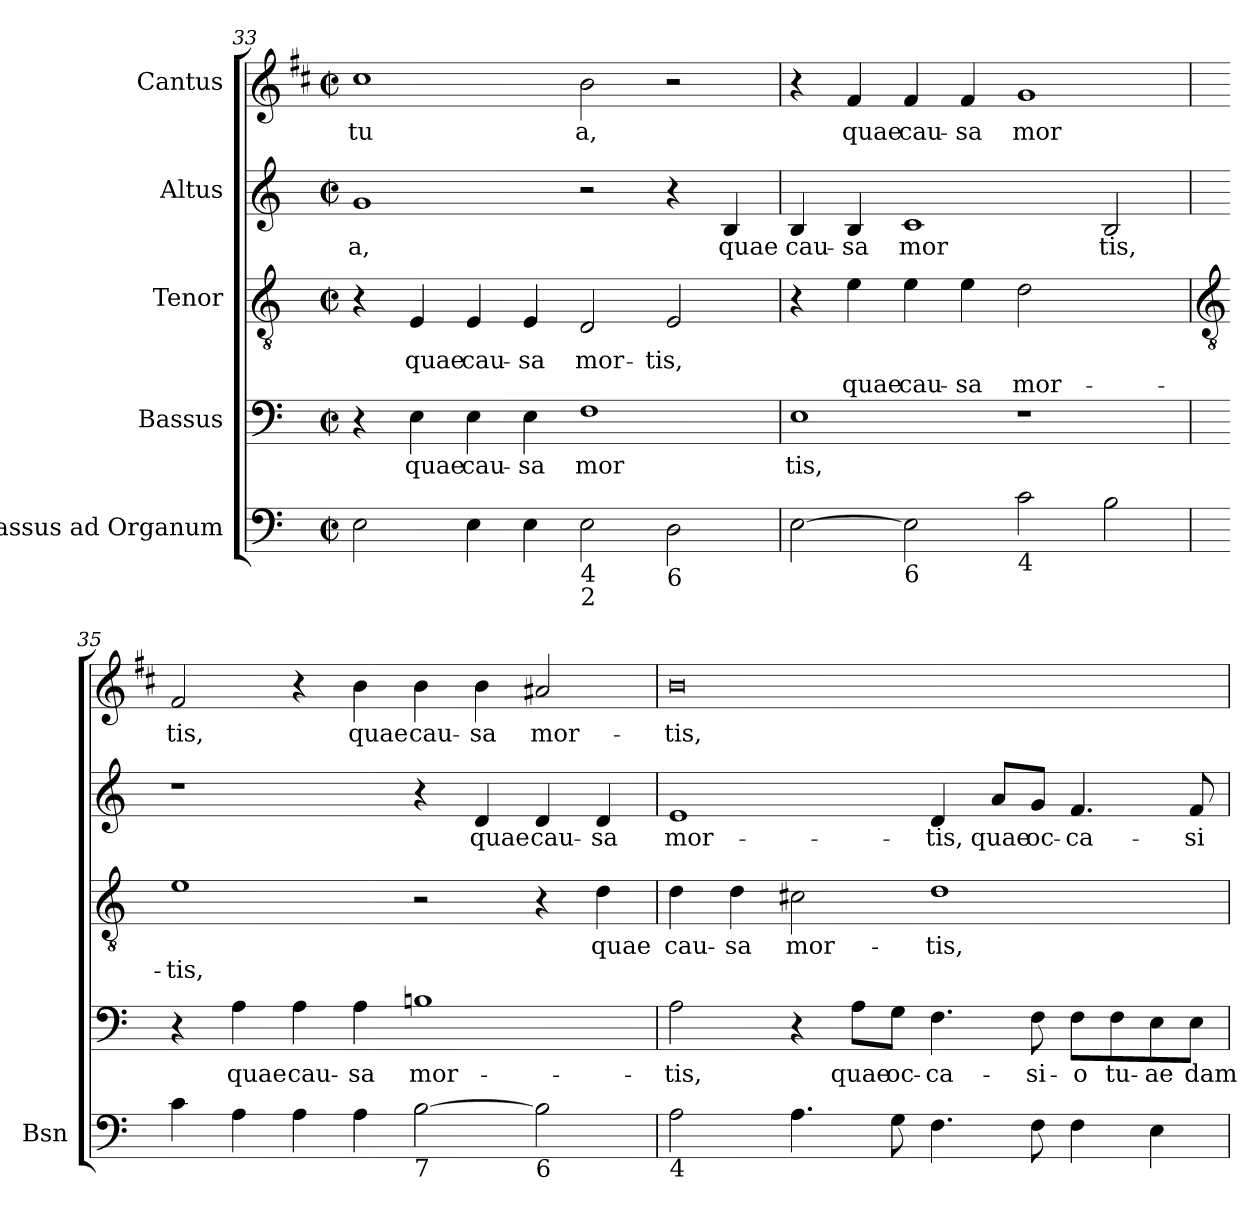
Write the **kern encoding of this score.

**kern	**kern	**text	**kern	**text	**text	**kern	**text	**kern	**text
*part5	*part4	*part4	*part3	*part3	*part3	*part2	*part2	*part1	*part1
*staff5	*staff4	*staff4	*staff3	*staff3	*staff3	*staff2	*staff2	*staff1	*staff1
*I"Bassus ad Organum	*I"Bassus	*	*I"Tenor	*	*	*I"Altus	*	*I"Cantus	*
*I'Bsn	*	*	*	*	*	*	*	*	*
*clefF4	*clefF4	*	*clefGv2	*	*	*clefG2	*	*clefG2	*
*	*	*	*	*	*	*	*	*ITrd1c2	*
*k[]	*k[]	*	*k[]	*	*	*k[]	*	*k[]	*
*C:	*C:	*	*C:	*	*	*C:	*	*C:	*
*M4/2	*M4/2	*	*M4/2	*	*	*M4/2	*	*M4/2	*
*met(c|)	*met(c|)	*	*met(c|)	*	*	*met(c|)	*	*met(c|)	*
=33	=33	=33	=33	=33	=33	=33	=33	=33	=33
!	!	!	!	!	!	!	!LO:LY:b	!	!LO:LY:b
2E	4r	.	4r	.	.	1g	a,	1b	tu
!	!	!LO:LY:b	!	!LO:LY:b	!	!	!	!	!
.	4E	quae	4E	quae	.	.	.	.	.
!	!	!LO:LY:b	!	!LO:LY:b	!	!	!	!	!
4E	4E	cau-	4E	cau-	.	.	.	.	.
!	!	!LO:LY:b	!	!LO:LY:b	!	!	!	!	!
4E	4E	-sa	4E	-sa	.	.	.	.	.
!LO:TX:b:t=4\n2	!	!	!	!	!	!	!	!	!
!	!	!LO:LY:b	!	!LO:LY:b	!	!	!	!	!LO:LY:b
2E	1F	mor	2D	mor-	.	2r	.	2a	a,
!LO:TX:b:t=6	!	!	!	!	!	!	!	!	!
!	!	!	!	!LO:LY:b	!	!	!	!	!
2D	.	.	2E	-tis,	.	4r	.	2r	.
!	!	!	!	!	!	!	!LO:LY:b	!	!
.	.	.	.	.	.	4B	quae	.	.
=34	=34	=34	=34	=34	=34	=34	=34	=34	=34
!	!	!LO:LY:b	!	!	!	!	!LO:LY:b	!	!
[2E	1E	tis,	4r	.	.	4B	cau-	4r	.
!	!	!	!	!	!LO:LY:b	!	!LO:LY:b	!	!LO:LY:b
.	.	.	4e	.	quae	4B	-sa	4e	quae
!LO:TX:b:t=6	!	!	!	!	!	!	!	!	!
!	!	!	!	!	!LO:LY:b	!	!LO:LY:b	!	!LO:LY:b
2E]	.	.	4e	.	cau-	1c	mor	4e	cau-
!	!	!	!	!	!LO:LY:b	!	!	!	!LO:LY:b
.	.	.	4e	.	-sa	.	.	4e	-sa
!LO:TX:b:t=4	!	!	!	!	!	!	!	!	!
!	!	!	!	!	!LO:LY:b	!	!	!	!LO:LY:b
2c	1r	.	2d	.	mor-	.	.	1f	mor
!	!	!	!	!	!	!	!LO:LY:b	!	!
2B	.	.	2ryy	.	.	2B	tis,	.	.
!!LO:LB:g=z
=35	=35	=35	=35	=35	=35	=35	=35	=35	=35
*	*	*	*clefGv2	*	*	*	*	*	*
!	!	!	!	!	!LO:LY:b	!	!	!	!LO:LY:b
4c	4r	.	1e	.	-tis,	1r	.	2e	tis,
!	!	!LO:LY:b	!	!	!	!	!	!	!
4A	4A	quae	.	.	.	.	.	.	.
!	!	!LO:LY:b	!	!	!	!	!	!	!
4A	4A	cau-	.	.	.	.	.	4r	.
!	!	!LO:LY:b	!	!	!	!	!	!	!LO:LY:b
4A	4A	-sa	.	.	.	.	.	4a	quae
!LO:TX:b:t=7	!	!	!	!	!	!	!	!	!
!	!	!LO:LY:b	!	!	!	!	!	!	!LO:LY:b
[2B	1Bn	mor-	2r	.	.	4r	.	4a	cau-
!	!	!	!	!	!	!	!LO:LY:b	!	!LO:LY:b
.	.	.	.	.	.	4d	quae	4a	-sa
!LO:TX:b:t=6	!	!	!	!	!	!	!	!	!
!	!	!	!	!	!	!	!LO:LY:b	!	!LO:LY:b
2B]	.	.	4r	.	.	4d	cau-	2g#X	mor-
!	!	!	!	!LO:LY:b	!	!	!LO:LY:b	!	!
.	.	.	4d	quae	.	4d	-sa	.	.
=36	=36	=36	=36	=36	=36	=36	=36	=36	=36
!LO:TX:b:t=4	!	!	!	!	!	!	!	!	!
!	!	!LO:LY:b	!	!LO:LY:b	!	!	!LO:LY:b	!	!LO:LY:b
2A	2A	-tis,	4d	cau-	.	1e	mor-	0a	-tis,
!	!	!	!	!LO:LY:b	!	!	!	!	!
.	.	.	4d	-sa	.	.	.	.	.
!	!	!	!	!LO:LY:b	!	!	!	!	!
4.A	4r	.	2c#X	mor-	.	.	.	.	.
!	!	!LO:LY:b	!	!	!	!	!	!	!
.	8A\L	quae	.	.	.	.	.	.	.
!	!	!LO:LY:b	!	!	!	!	!	!	!
8G	8G\J	oc-	.	.	.	.	.	.	.
!	!	!LO:LY:b	!	!LO:LY:b	!	!	!LO:LY:b	!	!
4.F	4.F	-ca-	1d	-tis,	.	4d	-tis,	.	.
!	!	!	!	!	!	!	!LO:LY:b	!	!
.	.	.	.	.	.	8a/L	quae	.	.
!	!	!LO:LY:b	!	!	!	!	!LO:LY:b	!	!
8F	8F	-si-	.	.	.	8g/J	oc-	.	.
!	!	!LO:LY:b	!	!	!	!	!LO:LY:b	!	!
4F	8F\L	-o	.	.	.	4.f	-ca-	.	.
!	!	!LO:LY:b	!	!	!	!	!	!	!
.	8F\	tu-	.	.	.	.	.	.	.
!	!	!LO:LY:b	!	!	!	!	!	!	!
4E	8E\	-ae	.	.	.	.	.	.	.
!	!	!LO:LY:b	!	!	!	!	!LO:LY:b	!	!
.	8E\J	dam-	.	.	.	8f	-si-	.	.
=	=	=	=	=	=	=	=	=	=
*-	*-	*-	*-	*-	*-	*-	*-	*-	*-
